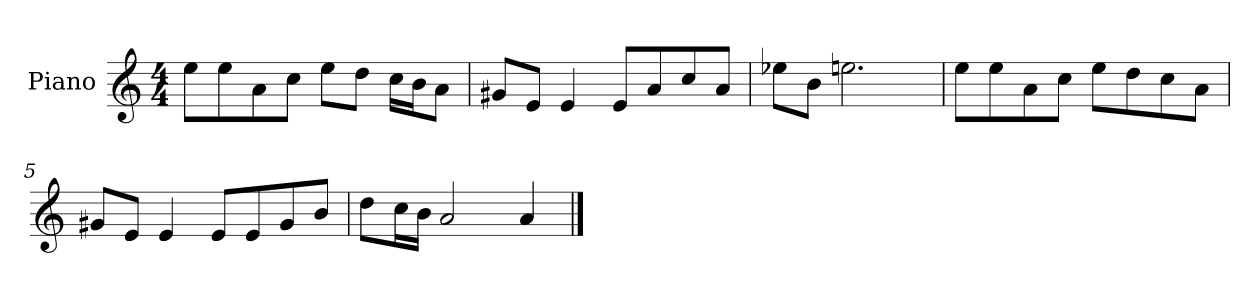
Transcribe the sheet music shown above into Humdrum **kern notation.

**kern
*part1
*staff1
*I"Piano
*I'P-no
*clefG2
*k[]
*M4/4
*MM90
=1
8ee\L
8ee\
8a\
8cc\J
8ee\L
8dd\J
16cc\LL
16b\J
8a\J
=2
8g#X/L
8e/J
4e/
8e/L
8a/
8cc/
8a/J
=3
8ee-X\L
8b\J
2.een\
=4
8ee\L
8ee\
8a\
8cc\J
8ee\L
8dd\
8cc\
8a\J
=5
8g#X/L
8e/J
4e/
8e/L
8e/
8g#/
8b/J
!!LO:LB:g=z
=6
8dd\L
16cc\L
16b\JJ
2a/
4a/
==
*-
